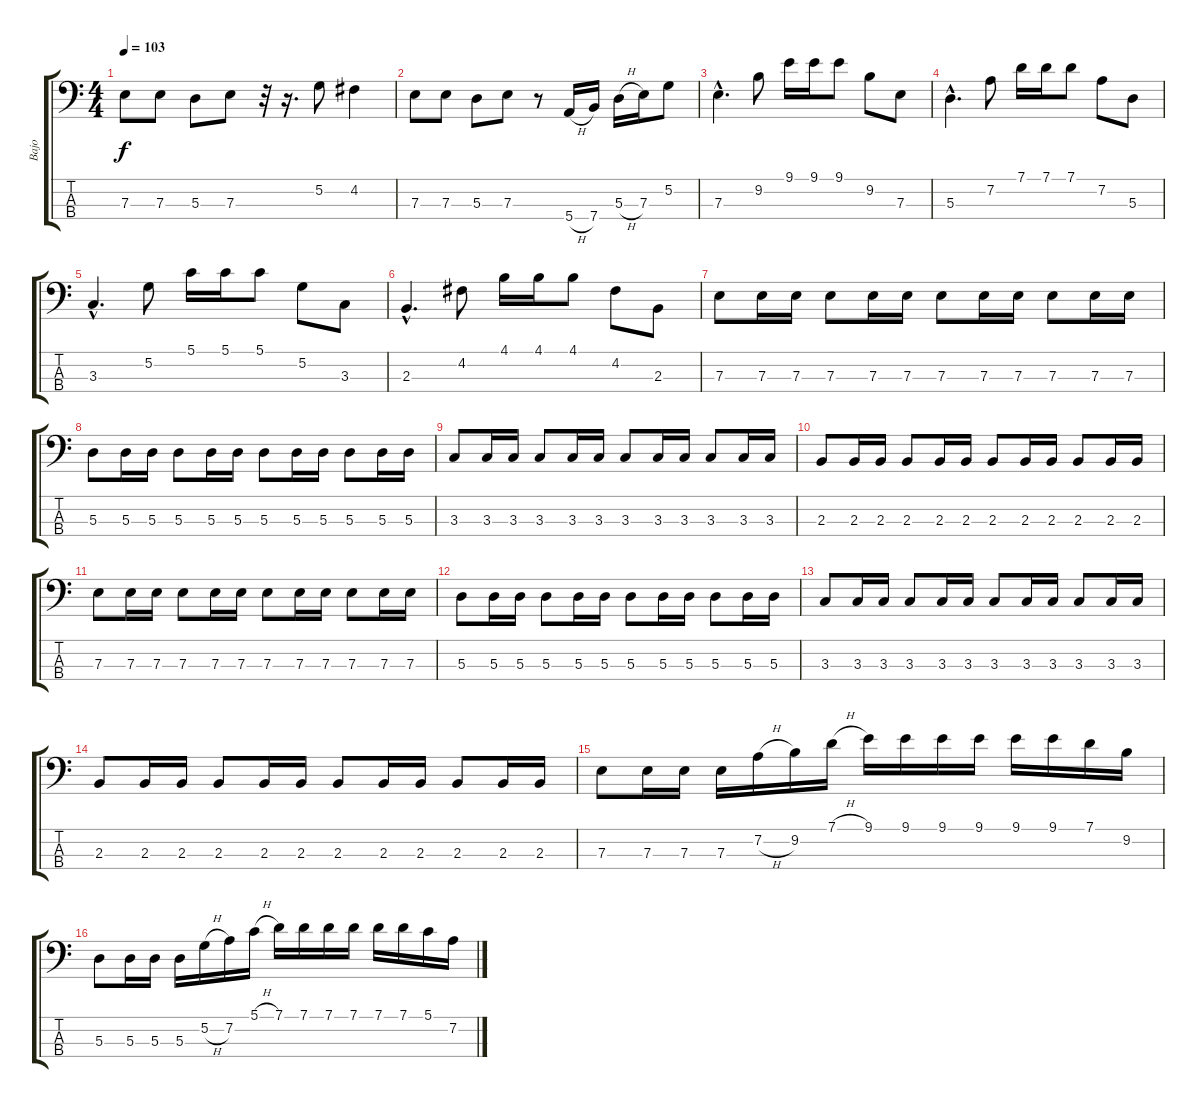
\track ("Bajo" "Bajo") {instrument electricbassfinger}
\staff {score tabs}
\tuning (G2 D2 A1 E1) {hide}
\ts (4 4)
\tempo 103
\clef f4
\ks c
7.3.8{dy f} 7.3.8 5.3.8 7.3.8 r.32 r.16{d} 5.2.8 4.2.4 |
7.3.8 7.3.8 5.3.8 7.3.8 r.8 5.4{h}.16 7.4.16 5.3{h}.16 7.3.16 5.2.8 |
7.3{hac}.4{d} 9.2.8 9.1.16 9.1.16 9.1.8 9.2.8 7.3.8 |
5.3{hac}.4{d} 7.2.8 7.1.16 7.1.16 7.1.8 7.2.8 5.3.8 |
3.3{hac}.4{d} 5.2.8 5.1.16 5.1.16 5.1.8 5.2.8 3.3.8 |
2.3{hac}.4{d} 4.2.8 4.1.16 4.1.16 4.1.8 4.2.8 2.3.8 |
7.3.8 7.3.16 7.3.16 7.3.8 7.3.16 7.3.16 7.3.8 7.3.16 7.3.16 7.3.8 7.3.16 7.3.16 |
5.3.8 5.3.16 5.3.16 5.3.8 5.3.16 5.3.16 5.3.8 5.3.16 5.3.16 5.3.8 5.3.16 5.3.16 |
3.3.8 3.3.16 3.3.16 3.3.8 3.3.16 3.3.16 3.3.8 3.3.16 3.3.16 3.3.8 3.3.16 3.3.16 |
2.3.8 2.3.16 2.3.16 2.3.8 2.3.16 2.3.16 2.3.8 2.3.16 2.3.16 2.3.8 2.3.16 2.3.16 |
7.3.8 7.3.16 7.3.16 7.3.8 7.3.16 7.3.16 7.3.8 7.3.16 7.3.16 7.3.8 7.3.16 7.3.16 |
5.3.8 5.3.16 5.3.16 5.3.8 5.3.16 5.3.16 5.3.8 5.3.16 5.3.16 5.3.8 5.3.16 5.3.16 |
3.3.8 3.3.16 3.3.16 3.3.8 3.3.16 3.3.16 3.3.8 3.3.16 3.3.16 3.3.8 3.3.16 3.3.16 |
2.3.8 2.3.16 2.3.16 2.3.8 2.3.16 2.3.16 2.3.8 2.3.16 2.3.16 2.3.8 2.3.16 2.3.16 |
7.3.8 7.3.16 7.3.16 7.3.16 7.2{h}.16 9.2.16 7.1{h}.16 9.1.16 9.1.16 9.1.16 9.1.16 9.1.16 9.1.16 7.1.16 9.2.16 |
5.3.8 5.3.16 5.3.16 5.3.16 5.2{h}.16 7.2.16 5.1{h}.16 7.1.16 7.1.16 7.1.16 7.1.16 7.1.16 7.1.16 5.1.16 7.2.16
